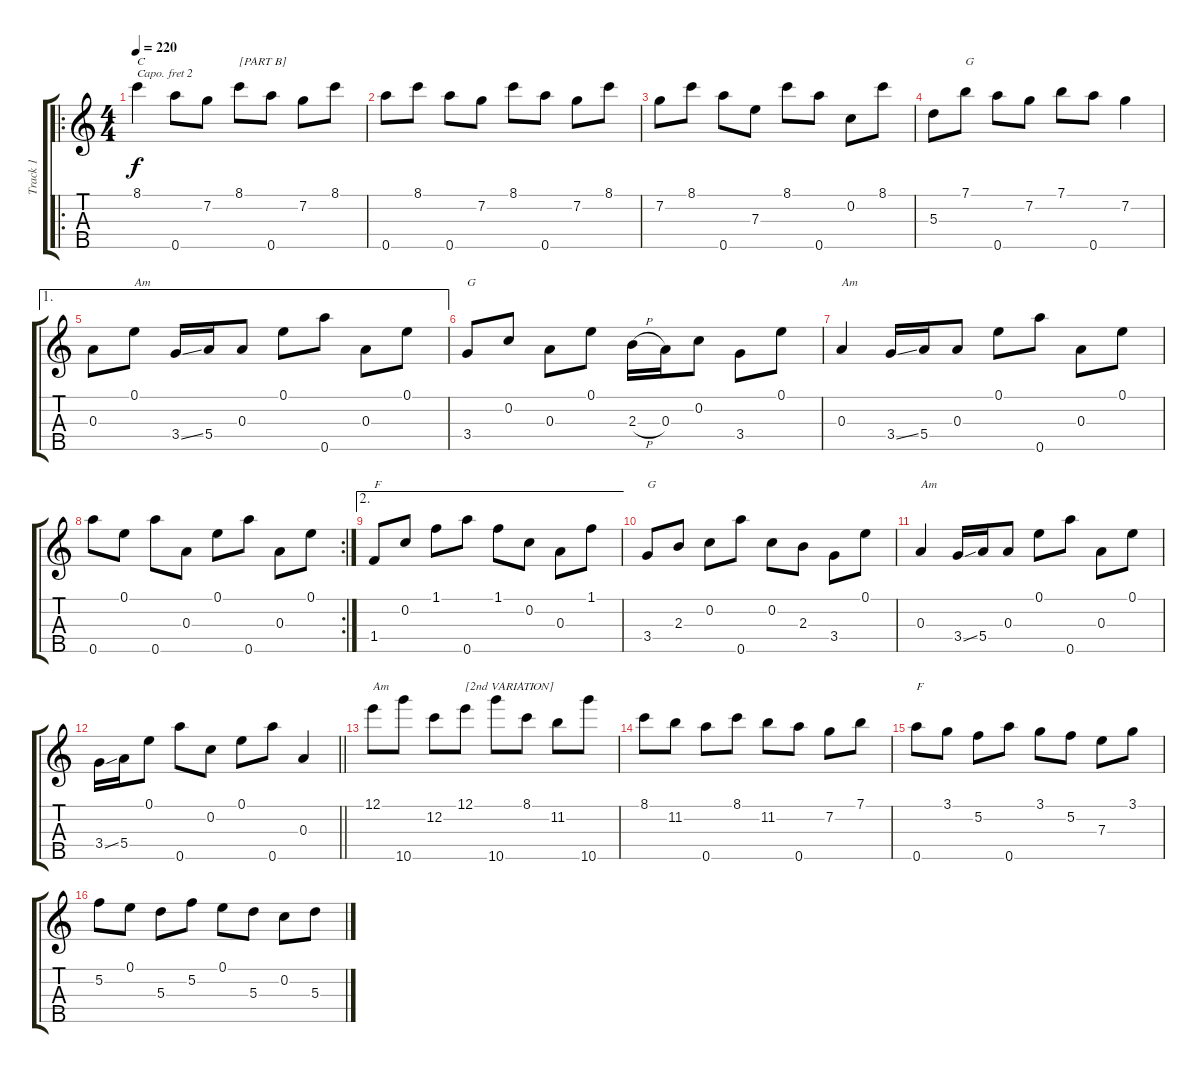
\track ("Track 1" "Track 1") {instrument banjo}
\staff {score tabs}
\capo 2
\tuning (D4 Bb3 G3 D3 G4) {hide}
\displaytranspose 12
\ro
\ts (4 4)
\tempo 220
\clef g2
\ks c
8.1.4{txt "C" dy f} 0.5.8 7.2.8 8.1.8{txt "[PART B]"} 0.5.8 7.2.8 8.1.8 |
0.5.8 8.1.8 0.5.8 7.2.8 8.1.8 0.5.8 7.2.8 8.1.8 |
7.2.8 8.1.8 0.5.8 7.3.8 8.1.8 0.5.8 0.2.8 8.1.8 |
5.3.8 7.1.8{txt "G"} 0.5.8 7.2.8 7.1.8 0.5.8 7.2.4 |
\ae 1
0.3.8 0.1.8{txt "Am"} 3.4{ss}.16 5.4.16 0.3.8 0.1.8 0.5.8 0.3.8 0.1.8 |
3.4.8{txt "G"} 0.2.8 0.3.8 0.1.8 2.3{h}.16 0.3.16 0.2.8 3.4.8 0.1.8 |
0.3.4{txt "Am"} 3.4{ss}.16 5.4.16 0.3.8 0.1.8 0.5.8 0.3.8 0.1.8 |
\rc 2
0.5.8 0.1.8 0.5.8 0.3.8 0.1.8 0.5.8 0.3.8 0.1.8 |
\ae 2
1.4.8{txt "F"} 0.2.8 1.1.8 0.5.8 1.1.8 0.2.8 0.3.8 1.1.8 |
3.4.8{txt "G"} 2.3.8 0.2.8 0.5.8 0.2.8 2.3.8 3.4.8 0.1.8 |
0.3.4{txt "Am"} 3.4{ss}.16 5.4.16 0.3.8 0.1.8 0.5.8 0.3.8 0.1.8 |
\barLineRight lightlight
3.4{ss}.16 5.4.16 0.1.8 0.5.8 0.2.8 0.1.8 0.5.8 0.3.4 |
12.1.8{txt "Am"} 10.5.8 12.2.8 12.1.8{txt "[2nd VARIATION]"} 10.5.8 8.1.8 11.2.8 10.5.8 |
8.1.8 11.2.8 0.5.8 8.1.8 11.2.8 0.5.8 7.2.8 7.1.8 |
0.5.8{txt "F"} 3.1.8 5.2.8 0.5.8 3.1.8 5.2.8 7.3.8 3.1.8 |
5.2.8 0.1.8 5.3.8 5.2.8 0.1.8 5.3.8 0.2.8 5.3.8
